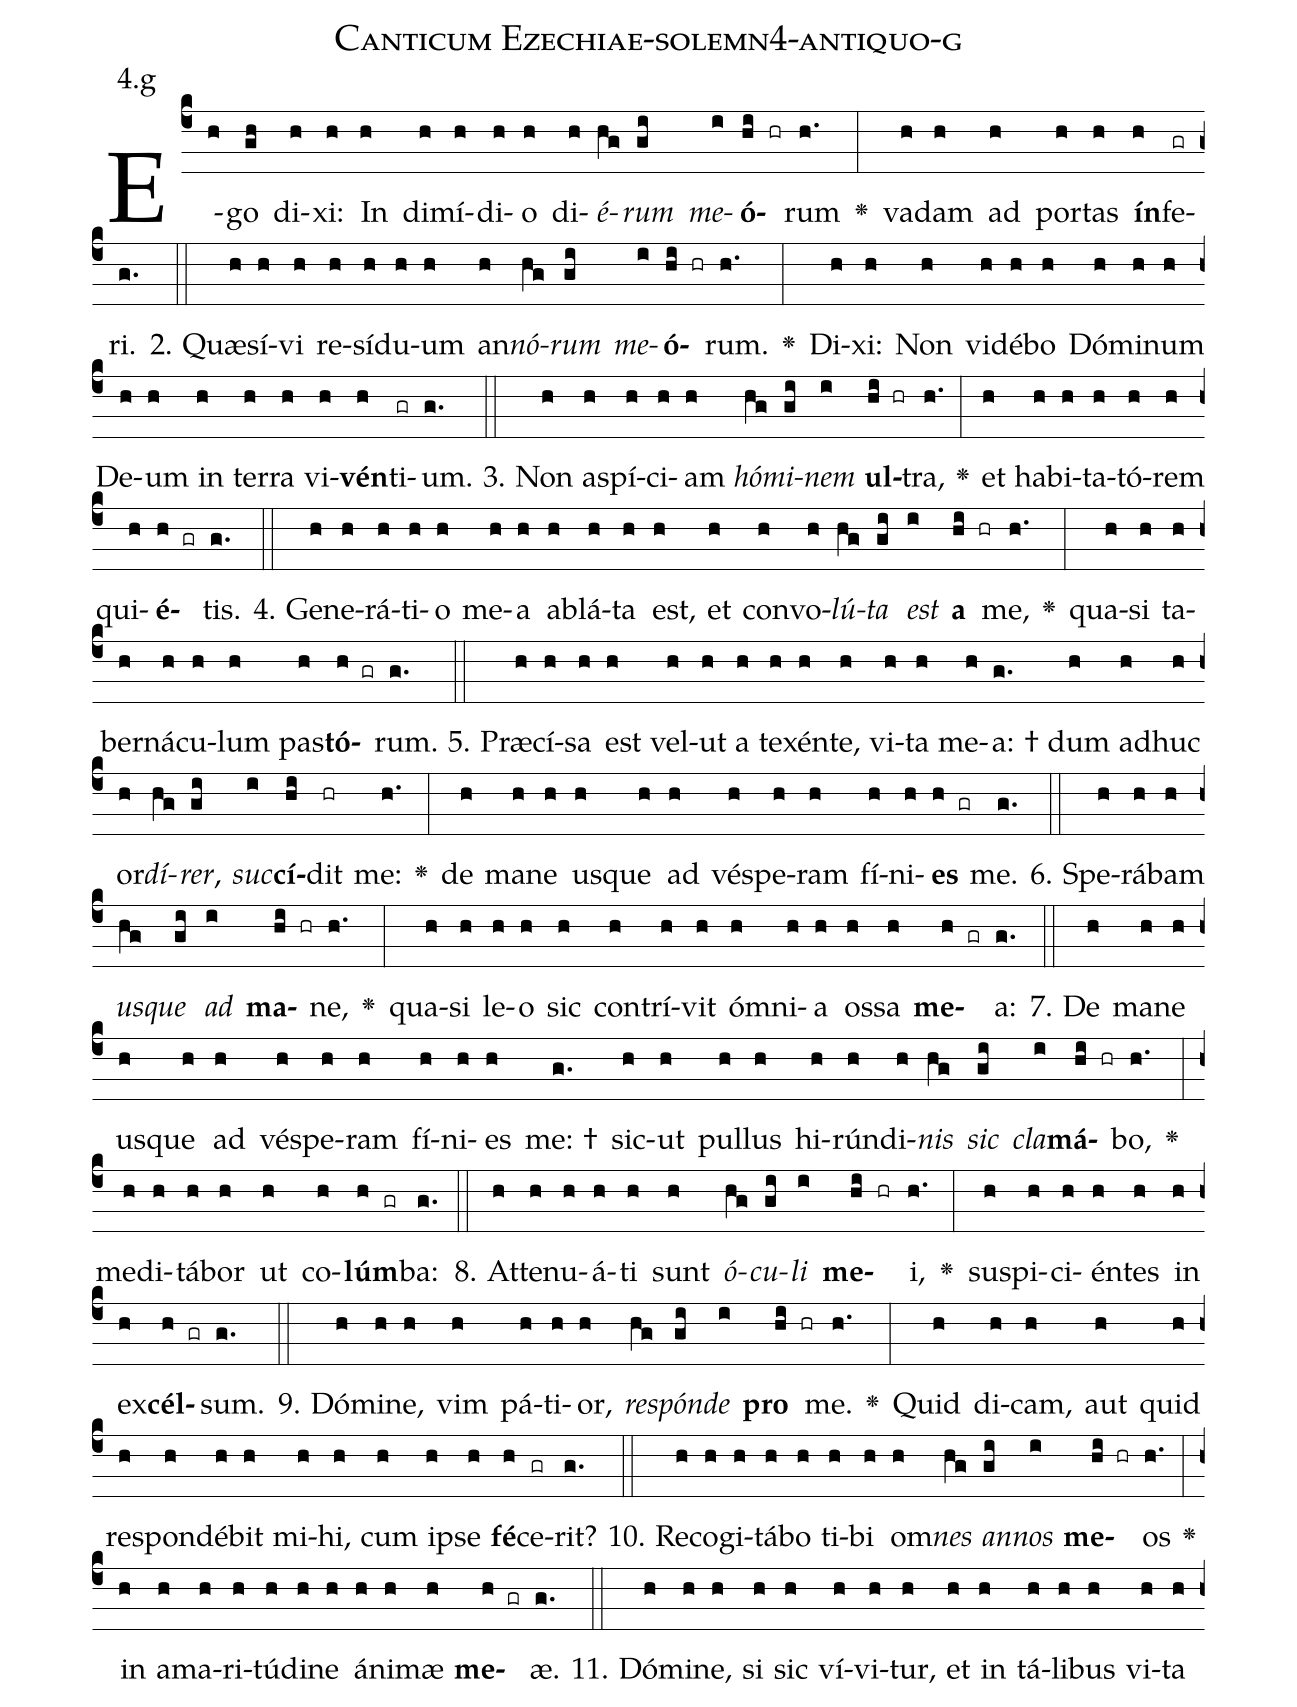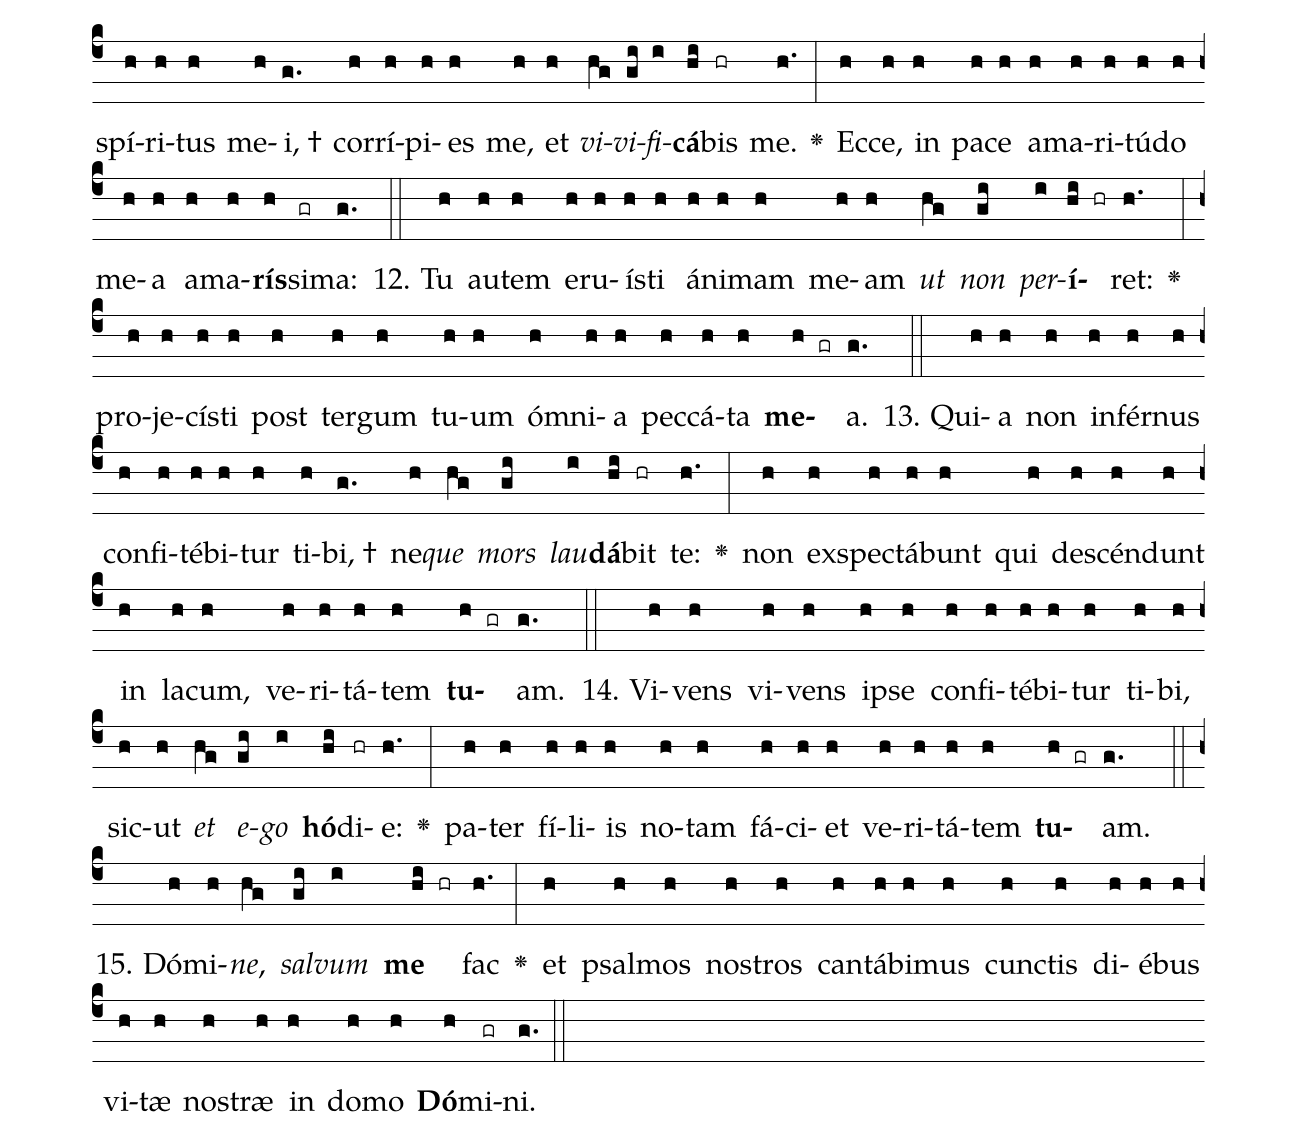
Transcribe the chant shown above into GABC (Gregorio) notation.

name: Canticum Ezechiae-solemn4-antiquo-g;
annotation: 4.g;
%%
(c4)E(h)go(gh) di(h)xi:(h) In(h) di(h)mí(h)di(h)o(h) di(h)<i>é</i>(hg)<i>rum</i>(gi) <i>me</i>(i)<b>ó</b>(hi hr)rum(h.) <v>\greheightstar</v>(:) va(h)dam(h) ad(h) por(h)tas(h) <b>ín</b>(h)fe(gr)ri.(g.) (::)
2. Quæ(h)sí(h)vi(h) re(h)sí(h)du(h)um(h) an(h)<i>nó</i>(hg)<i>rum</i>(gi) <i>me</i>(i)<b>ó</b>(hi hr)rum.(h.) <v>\greheightstar</v>(:) Di(h)xi:(h) Non(h) vi(h)dé(h)bo(h) Dó(h)mi(h)num(h) De(h)um(h) in(h) ter(h)ra(h) vi(h)<b>vén</b>(h)ti(gr)um.(g.) (::)
3. Non(h) a(h)spí(h)ci(h)am(h) <i>hó</i>(hg)<i>mi</i>(gi)<i>nem</i>(i) <b>ul</b>(hi hr)tra,(h.) <v>\greheightstar</v>(:) et(h) ha(h)bi(h)ta(h)tó(h)rem(h) qui(h)<b>é</b>(h gr)tis.(g.) (::)
4. Ge(h)ne(h)rá(h)ti(h)o(h) me(h)a(h) ab(h)lá(h)ta(h) est,(h) et(h) con(h)vo(h)<i>lú</i>(hg)<i>ta</i>(gi) <i>est</i>(i) <b>a</b>(hi hr) me,(h.) <v>\greheightstar</v>(:) qua(h)si(h) ta(h)ber(h)ná(h)cu(h)lum(h) pas(h)<b>tó</b>(h gr)rum.(g.) (::)
5. Præ(h)cí(h)sa(h) est(h) vel(h)ut(h) a(h) te(h)xén(h)te,(h) vi(h)ta(h) me(h)a: †(g.) dum(h) ad(h)huc(h) or(h)<i>dí</i>(hg)<i>rer</i>,(gi) <i>suc</i>(i)<b>cí</b>(hi)dit(hr) me:(h.) <v>\greheightstar</v>(:) de(h) ma(h)ne(h) us(h)que(h) ad(h) vés(h)pe(h)ram(h) fí(h)ni(h)<b>es</b>(h gr) me.(g.) (::)
6. Spe(h)rá(h)bam(h) <i>us</i>(hg)<i>que</i>(gi) <i>ad</i>(i) <b>ma</b>(hi hr)ne,(h.) <v>\greheightstar</v>(:) qua(h)si(h) le(h)o(h) sic(h) con(h)trí(h)vit(h) óm(h)ni(h)a(h) os(h)sa(h) <b>me</b>(h gr)a:(g.) (::)
7. De(h) ma(h)ne(h) us(h)que(h) ad(h) vés(h)pe(h)ram(h) fí(h)ni(h)es(h) me: †(g.) sic(h)ut(h) pul(h)lus(h) hi(h)rún(h)di(h)<i>nis</i>(hg) <i>sic</i>(gi) <i>cla</i>(i)<b>má</b>(hi hr)bo,(h.) <v>\greheightstar</v>(:) me(h)di(h)tá(h)bor(h) ut(h) co(h)<b>lúm</b>(h gr)ba:(g.) (::)
8. At(h)te(h)nu(h)á(h)ti(h) sunt(h) <i>ó</i>(hg)<i>cu</i>(gi)<i>li</i>(i) <b>me</b>(hi hr)i,(h.) <v>\greheightstar</v>(:) su(h)spi(h)ci(h)én(h)tes(h) in(h) ex(h)<b>cél</b>(h gr)sum.(g.) (::)
9. Dó(h)mi(h)ne,(h) vim(h) pá(h)ti(h)or,(h) <i>re</i>(hg)<i>spón</i>(gi)<i>de</i>(i) <b>pro</b>(hi hr) me.(h.) <v>\greheightstar</v>(:) Quid(h) di(h)cam,(h) aut(h) quid(h) re(h)spon(h)dé(h)bit(h) mi(h)hi,(h) cum(h) ip(h)se(h) <b>fé</b>(h)ce(gr)rit?(g.) (::)
10. Re(h)co(h)gi(h)tá(h)bo(h) ti(h)bi(h) om(h)<i>nes</i>(hg) <i>an</i>(gi)<i>nos</i>(i) <b>me</b>(hi hr)os(h.) <v>\greheightstar</v>(:) in(h) a(h)ma(h)ri(h)tú(h)di(h)ne(h) á(h)ni(h)mæ(h) <b>me</b>(h gr)æ.(g.) (::)
11. Dó(h)mi(h)ne,(h) si(h) sic(h) ví(h)vi(h)tur,(h) et(h) in(h) tá(h)li(h)bus(h) vi(h)ta(h) spí(h)ri(h)tus(h) me(h)i, †(g.) cor(h)rí(h)pi(h)es(h) me,(h) et(h) <i>vi</i>(hg)<i>vi</i>(gi)<i>fi</i>(i)<b>cá</b>(hi)bis(hr) me.(h.) <v>\greheightstar</v>(:) Ec(h)ce,(h) in(h) pa(h)ce(h) a(h)ma(h)ri(h)tú(h)do(h) me(h)a(h) a(h)ma(h)<b>rís</b>(h)si(gr)ma:(g.) (::)
12. Tu(h) au(h)tem(h) e(h)ru(h)ís(h)ti(h) á(h)ni(h)mam(h) me(h)am(h) <i>ut</i>(hg) <i>non</i>(gi) <i>per</i>(i)<b>í</b>(hi hr)ret:(h.) <v>\greheightstar</v>(:) pro(h)je(h)cís(h)ti(h) post(h) ter(h)gum(h) tu(h)um(h) óm(h)ni(h)a(h) pec(h)cá(h)ta(h) <b>me</b>(h gr)a.(g.) (::)
13. Qui(h)a(h) non(h) in(h)fér(h)nus(h) con(h)fi(h)té(h)bi(h)tur(h) ti(h)bi, †(g.) ne(h)<i>que</i>(hg) <i>mors</i>(gi) <i>lau</i>(i)<b>dá</b>(hi)bit(hr) te:(h.) <v>\greheightstar</v>(:) non(h) ex(h)spec(h)tá(h)bunt(h) qui(h) de(h)scén(h)dunt(h) in(h) la(h)cum,(h) ve(h)ri(h)tá(h)tem(h) <b>tu</b>(h gr)am.(g.) (::)
14. Vi(h)vens(h) vi(h)vens(h) ip(h)se(h) con(h)fi(h)té(h)bi(h)tur(h) ti(h)bi,(h) sic(h)ut(h) <i>et</i>(hg) <i>e</i>(gi)<i>go</i>(i) <b>hó</b>(hi)di(hr)e:(h.) <v>\greheightstar</v>(:) pa(h)ter(h) fí(h)li(h)is(h) no(h)tam(h) fá(h)ci(h)et(h) ve(h)ri(h)tá(h)tem(h) <b>tu</b>(h gr)am.(g.) (::)
15. Dó(h)mi(h)<i>ne</i>,(hg) <i>sal</i>(gi)<i>vum</i>(i) <b>me</b>(hi hr) fac(h.) <v>\greheightstar</v>(:) et(h) psal(h)mos(h) nos(h)tros(h) can(h)tá(h)bi(h)mus(h) cunc(h)tis(h) di(h)é(h)bus(h) vi(h)tæ(h) nos(h)træ(h) in(h) do(h)mo(h) <b>Dó</b>(h)mi(gr)ni.(g.) (::)
